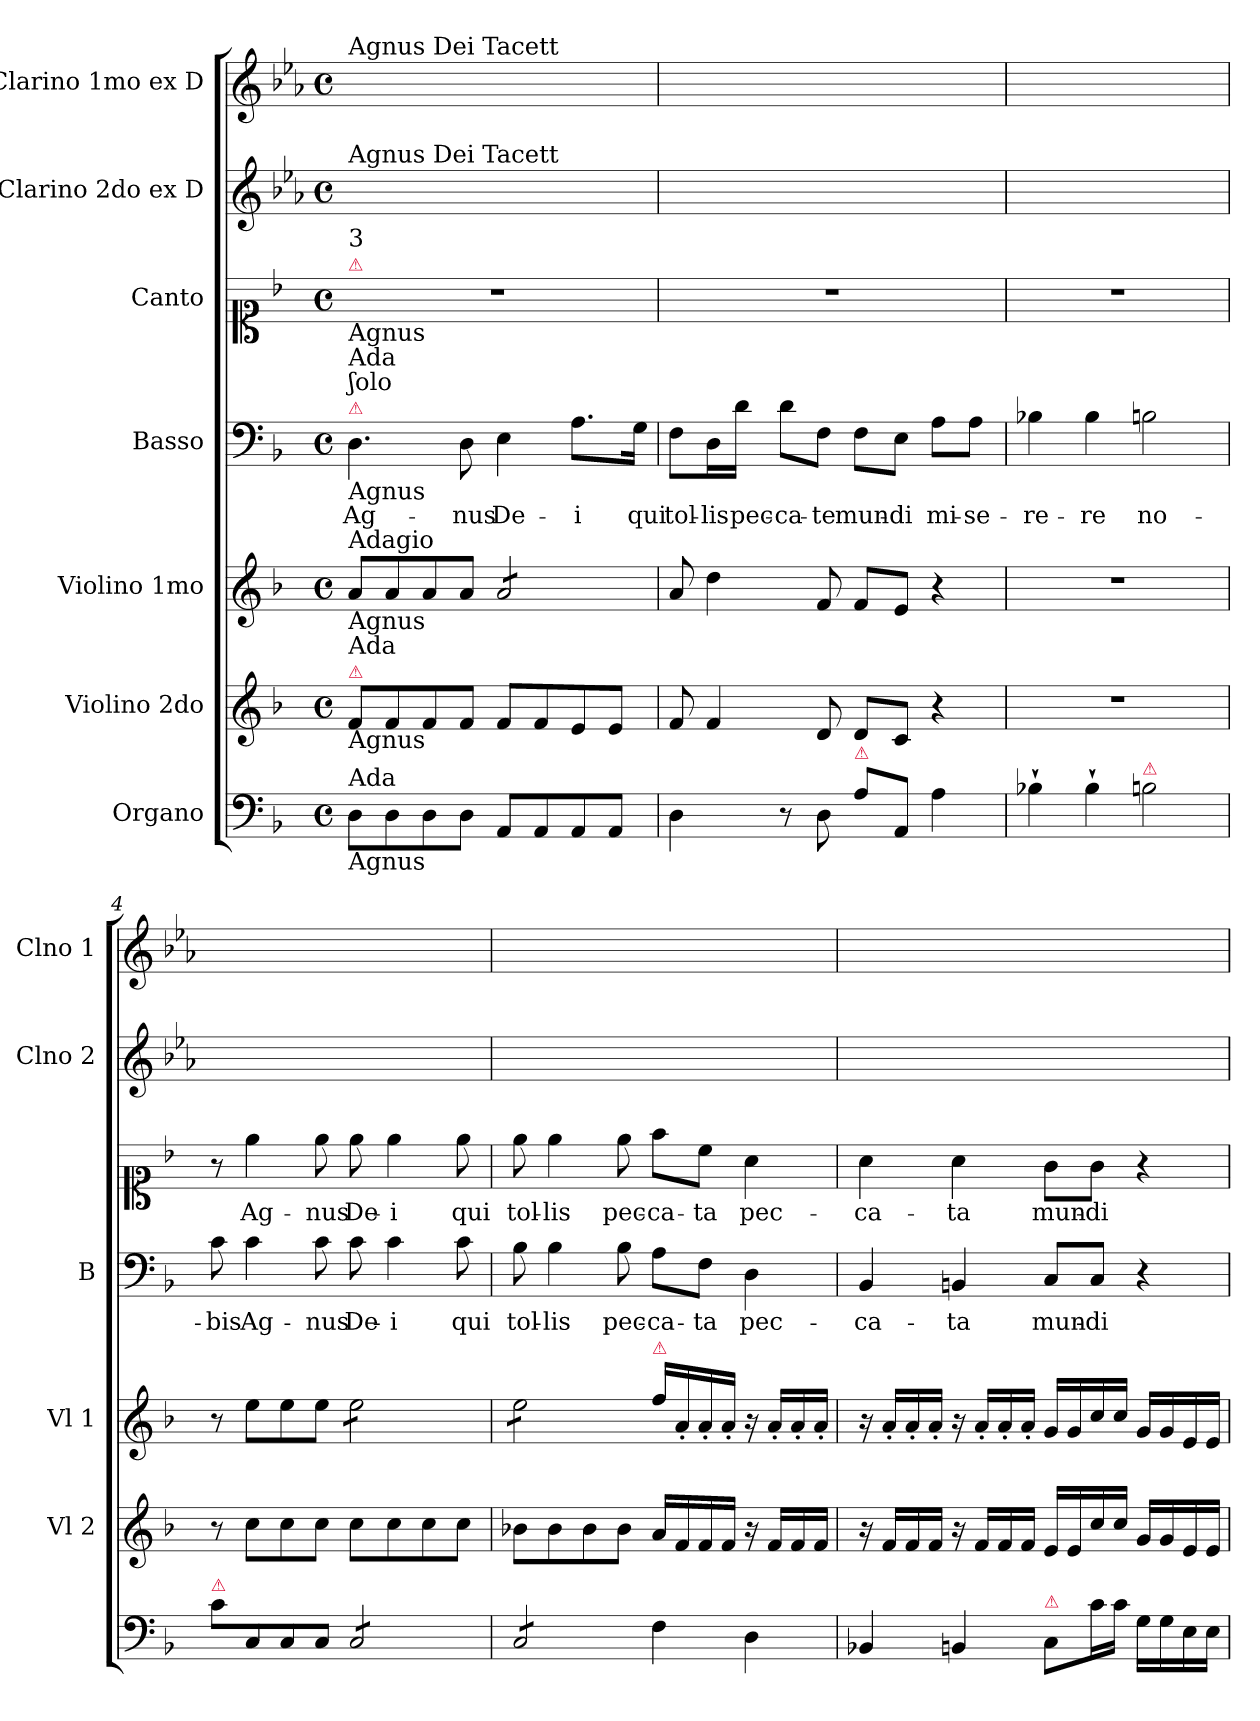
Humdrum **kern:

**kern	**kern	**kern	**kern	**text	**kern	**text	**kern	**kern
*part7	*part6	*part5	*part4	*part4	*part3	*part3	*part2	*part1
*staff7	*staff6	*staff5	*staff4	*staff4	*staff3	*staff3	*staff2	*staff1
*I"Organo	*I"Violino 2do	*I"Violino 1mo	*I"Basso	*	*I"Canto	*	*I"Clarino 2do ex D	*I"Clarino 1mo ex D
*	*I'Vl 2	*I'Vl 1	*I'B	*	*	*	*I'Clno 2	*I'Clno 1
*clefF4	*clefG2	*clefG2	*clefF4	*	*clefC1	*	*clefG2	*clefG2
*	*	*	*	*	*	*	*ITrd-1c-2	*ITrd-1c-2
*k[b-]	*k[b-]	*k[b-]	*k[b-]	*	*k[b-]	*	*k[b-]	*k[b-]
*M4/4	*M4/4	*M4/4	*M4/4	*	*M4/4	*	*M4/4	*M4/4
*met(c)	*met(c)	*met(c)	*met(c)	*	*met(c)	*	*met(c)	*met(c)
=1	=1	=1	=1	=1	=1	=1	=1	=1
!	!	!	!	!	!	!	!	!LO:TX:a:t=Agnus Dei Tacett
!	!	!	!	!	!	!	!LO:TX:a:t=Agnus Dei Tacett	!
!	!	!	!	!	!LO:TX:a:color=crimson:t=⚠	!	!	!
!	!	!	!	!	!LO:TX:a:t=3	!	!	!
!	!	!	!	!	!LO:TX:b:t=Agnus	!	!	!
!	!	!	!LO:TX:a:color=crimson:t=⚠	!	!	!	!	!
!	!	!	!LO:TX:a:t=ʃolo	!	!	!	!	!
!	!	!	!LO:TX:a:t=Ada	!	!	!	!	!
!	!	!	!LO:TX:b:t=Agnus	!	!	!	!	!
!	!	!LO:TX:a:t=Adagio	!	!	!	!	!	!
!	!	!LO:TX:b:t=Agnus	!	!	!	!	!	!
!	!LO:TX:a:color=crimson:t=⚠	!	!	!	!	!	!	!
!	!LO:TX:a:t=Ada	!	!	!	!	!	!	!
!	!LO:TX:b:t=Agnus	!	!	!	!	!	!	!
!LO:TX:b:t=Agnus	!	!	!	!	!	!	!	!
!LO:TX:a:t=Ada	!	!	!	!	!	!	!	!
8D\L	8f/L	8a/L	4.D\	Ag-	1r	.	1ryy	1ryy
8D\	8f/	8a/	.	.	.	.	.	.
8D\	8f/	8a/	.	.	.	.	.	.
8D\J	8f/J	8a/J	8D\	-nus	.	.	.	.
*	*	*tremolo	*	*	*	*	*	*
8AA/L	8f/L	8a/L	4E\	De-	.	.	.	.
8AA/	8f/	8a/	.	.	.	.	.	.
8AA/	8e/	8a/	8.A\L	-i	.	.	.	.
8AA/J	8e/J	8a/J	.	.	.	.	.	.
*	*	*Xtremolo	*	*	*	*	*	*
.	.	.	16G\Jk	qui	.	.	.	.
=2	=2	=2	=2	=2	=2	=2	=2	=2
4D\	8f/	8a/	8F\L	tol-	1r	.	1ryy	1ryy
.	4f/	4dd\	16D\L	-lis	.	.	.	.
.	.	.	16d\JJ	pec-	.	.	.	.
8r	.	.	8d\L	-ca-	.	.	.	.
8D\	8d/	8f/	8F\J	-te	.	.	.	.
!LO:TX:a:color=crimson:t=⚠	!	!	!	!	!	!	!	!
8A\L	8d/L	8f/L	8F\L	mun-	.	.	.	.
8AA/J	8c/J	8e/J	8E\J	-di	.	.	.	.
4A\	4r	4r	8A\L	mi-	.	.	.	.
.	.	.	8A\J	-se-	.	.	.	.
=3	=3	=3	=3	=3	=3	=3	=3	=3
4B-X`\	1r	1r	4B-X\	-re-	1r	.	1ryy	1ryy
4B-`\	.	.	4B-\	-re	.	.	.	.
!LO:TX:a:color=crimson:t=⚠	!	!	!	!	!	!	!	!
2Bn\	.	.	2Bn\	no-	.	.	.	.
=4	=4	=4	=4	=4	=4	=4	=4	=4
!LO:TX:a:color=crimson:t=⚠	!	!	!	!	!	!	!	!
8c\L	8r	8r	8c\	-bis	8r	.	1ryy	1ryy
8C/	8cc\L	8ee\L	4c\	Ag-	4ee\	Ag-	.	.
8C/	8cc\	8ee\	.	.	.	.	.	.
8C/J	8cc\J	8ee\J	8c\	-nus	8ee\	-nus	.	.
*tremolo	*	*	*	*	*	*	*	*
*	*	*tremolo	*	*	*	*	*	*
8C/L	8cc\L	8ee\L	8c\	De-	8ee\	De-	.	.
8C/	8cc\	8ee\	4c\	-i	4ee\	-i	.	.
8C/	8cc\	8ee\	.	.	.	.	.	.
8C/J	8cc\J	8ee\J	8c\	qui	8ee\	qui	.	.
=5	=5	=5	=5	=5	=5	=5	=5	=5
8C/L	8b-X\L	8ee\L	8B-\	tol-	8ee\	tol-	1ryy	1ryy
8C/	8b-\	8ee\	4B-\	-lis	4ee\	-lis	.	.
8C/	8b-\	8ee\	.	.	.	.	.	.
8C/J	8b-\J	8ee\J	8B-\	pec-	8ee\	pec-	.	.
*	*	*Xtremolo	*	*	*	*	*	*
*Xtremolo	*	*	*	*	*	*	*	*
!	!	!LO:TX:a:color=crimson:t=⚠	!	!	!	!	!	!
4F\	16a/LL	16ff\LL	8A\L	-ca-	8ff\L	-ca-	.	.
.	16f/	16a'/	.	.	.	.	.	.
.	16f/	16a'/	8F\J	-ta	8cc\J	-ta	.	.
.	16f/JJ	16a'/JJ	.	.	.	.	.	.
4D\	16r	16r	4D\	pec-	4a\	pec-	.	.
.	16f/LL	16a'/LL	.	.	.	.	.	.
.	16f/	16a'/	.	.	.	.	.	.
.	16f/JJ	16a'/JJ	.	.	.	.	.	.
=6	=6	=6	=6	=6	=6	=6	=6	=6
4BB-X/	16r	16r	4BB-/	-ca-	4a\	-ca-	1ryy	1ryy
.	16f/LL	16a'/LL	.	.	.	.	.	.
.	16f/	16a'/	.	.	.	.	.	.
.	16f/JJ	16a'/JJ	.	.	.	.	.	.
4BBn/	16r	16r	4BBn/	-ta	4a\	-ta	.	.
.	16f/LL	16a'/LL	.	.	.	.	.	.
.	16f/	16a'/	.	.	.	.	.	.
.	16f/JJ	16a'/JJ	.	.	.	.	.	.
!LO:TX:a:color=crimson:t=⚠	!	!	!	!	!	!	!	!
8C/L	16e/LL	16g/LL	8C/L	mun-	8g\L	mun-	.	.
.	16e/	16g/	.	.	.	.	.	.
16c\L	16cc/	16cc/	8C/J	-di	8g\J	-di	.	.
16c\JJ	16cc/JJ	16cc/JJ	.	.	.	.	.	.
16G\LL	16g/LL	16g/LL	4r	.	4r	.	.	.
16G\	16g/	16g/	.	.	.	.	.	.
16E\	16e/	16e/	.	.	.	.	.	.
16E\JJ	16e/JJ	16e/JJ	.	.	.	.	.	.
=	=	=	=	=	=	=	=	=
*-	*-	*-	*-	*-	*-	*-	*-	*-
